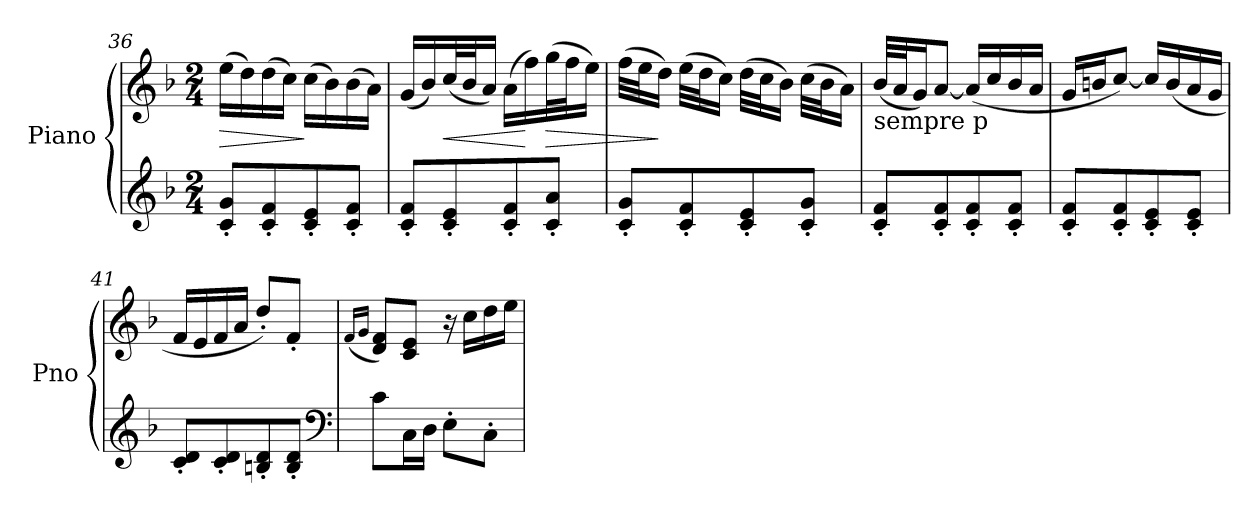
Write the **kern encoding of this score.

**kern	**kern	**dynam
*part1	*part1	*part1
*staff2	*staff1	*staff1/2
*I"Piano	*	*
*I'Pno	*	*
*clefG2	*clefG2	*
*k[b-]	*k[b-]	*
*F:	*F:	*
*M2/4	*M2/4	*
=36	=36	=36
!	!	!LO:HP:b
8c/' 8g/'L	(16ee\LL	>
.	16dd\)	.
8c/' 8f/'	(16dd\	.
.	16cc\JJ)	.
8c/' 8e/'	(16cc\LL	]
.	16b-\)	.
8c/' 8f/'J	(16b-\	.
.	16a\JJ)	.
=37	=37	=37
8c/' 8f/'L	(16g/LL	.
.	16b-/)	.
!	!	!LO:HP:b
8c/' 8e/'	(32cc/L	<
.	32b-/J	.
.	16a/JJ)	.
8c/' 8f/'	(16a\LL	.
.	16ff\)	[
!	!	!LO:HP:b
8c/' 8a/'J	(32gg\L	>
.	32ff\J	.
.	16ee\JJ)	.
=38	=38	=38
8c/' 8g/'L	(32ff\LLL	.
.	32ee\J	.
.	16dd\JJ)	]
8c/' 8f/'	(32ee\LLL	.
.	32dd\J	.
.	16cc\JJ)	.
8c/' 8e/'	(32dd\LLL	.
.	32cc\J	.
.	16b-\JJ)	.
8c/' 8g/'J	(32cc\LLL	.
.	32b-\J	.
.	16a\JJ)	.
!!LO:LB:g=z
=39	=39	=39
!	!LO:TX:b:t=sempre p	!
8c/' 8f/'L	(32b-/LLL	.
.	32a/J	.
.	16g/J)	.
8c/' 8f/'	[8a/J	.
8c/' 8f/'	(16a/LL]	.
.	16cc/	.
8c/' 8f/'J	16b-/	.
.	16a/JJ	.
=40	=40	=40
8c/' 8f/'L	16g/LL	.
.	16bn/J	.
8c/' 8f/'	[8cc/J)	.
8c/' 8e/'	16cc/LL]	.
.	(16b/	.
8c/' 8e/'J	16a/	.
.	16g/JJ	.
=41	=41	=41
8c/' 8d/'L	16f/LL	.
.	16e/	.
8c/' 8d/'	16f/	.
.	16a/JJ	.
8Bn/' 8d/'	8dd'/L)	.
8B/' 8d/'J	8f'/J	.
*clefF4	*	*
=42	=42	=42
.	(16qf/LL	.
.	16qg/JJ	.
8c\L	8d/ 8f/L)	.
16C\L	8c/ 8e/J	.
16D\JJ	.	.
8E'\L	16r	.
.	16cc\LL	.
8C'\J	16dd\	.
.	16ee\JJ	.
=	=	=
*-	*-	*-
